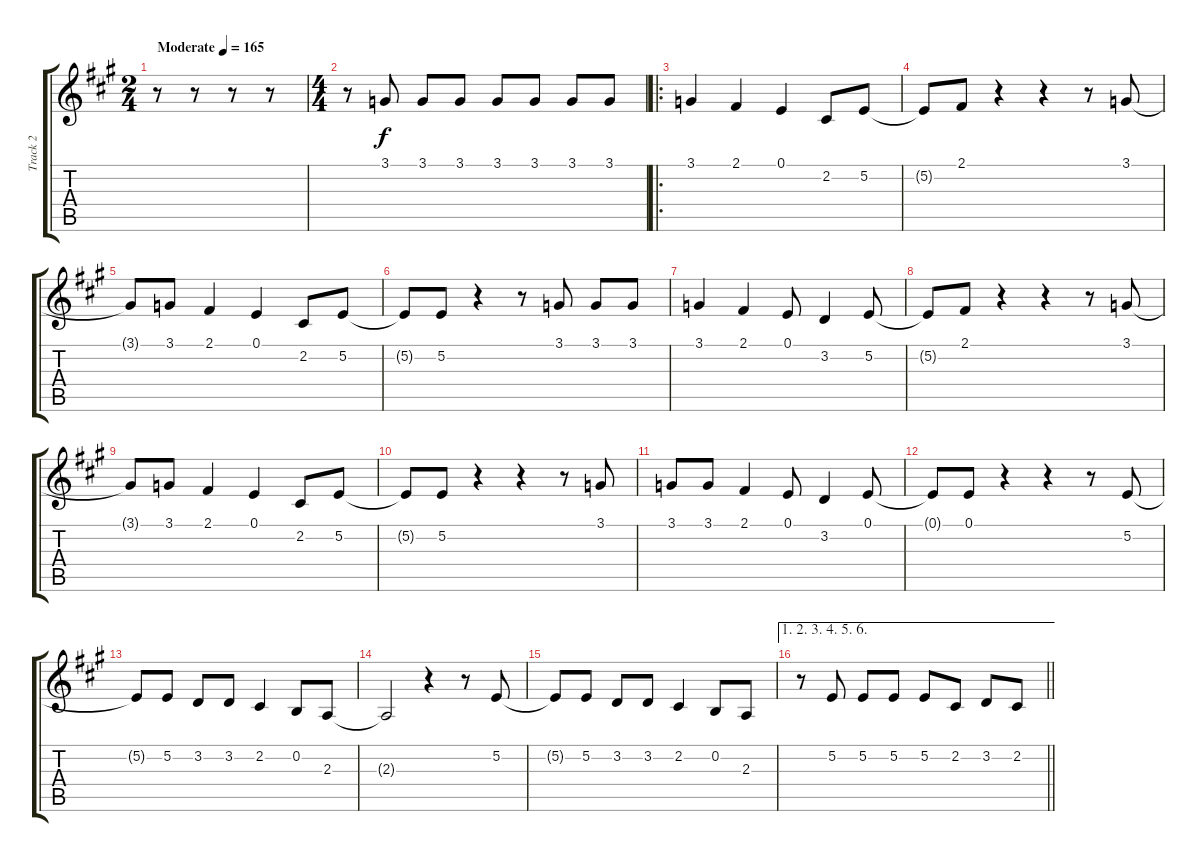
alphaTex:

\track ("Track 2" "Track 2") {instrument tenorsax}
\staff {score tabs}
\tuning (E4 B3 G3 D3 A2 E2) {hide}
\ts (2 4)
\tempo (165 "Moderate")
\clef g2
\ks a
r.8{dy f instrument tenorsax} r.8 r.8 r.8 |
\ts (4 4)
r.8 3.1.8 3.1.8 3.1.8 3.1.8 3.1.8 3.1.8 3.1.8 |
\ro
3.1.4 2.1.4 0.1.4 2.2.8 5.2.8 |
5.2{t}.8 2.1.8 r.4 r.4 r.8 3.1.8 |
3.1{t}.8 3.1.8 2.1.4 0.1.4 2.2.8 5.2.8 |
5.2{t}.8 5.2.8 r.4 r.8 3.1.8 3.1.8 3.1.8 |
3.1.4 2.1.4 0.1.8 3.2.4 5.2.8 |
5.2{t}.8 2.1.8 r.4 r.4 r.8 3.1.8 |
3.1{t}.8 3.1.8 2.1.4 0.1.4 2.2.8 5.2.8 |
5.2{t}.8 5.2.8 r.4 r.4 r.8 3.1.8 |
3.1.8 3.1.8 2.1.4 0.1.8 3.2.4 0.1.8 |
0.1{t}.8 0.1.8 r.4 r.4 r.8 5.2.8 |
5.2{t}.8 5.2.8 3.2.8 3.2.8 2.2.4 0.2.8 2.3.8 |
2.3{t}.2 r.4 r.8 5.2.8 |
5.2{t}.8 5.2.8 3.2.8 3.2.8 2.2.4 0.2.8 2.3.8 |
\ae (1 2 3 4 5 6)
\barLineRight lightlight
r.8 5.2.8 5.2.8 5.2.8 5.2.8 2.2.8 3.2.8 2.2.8
